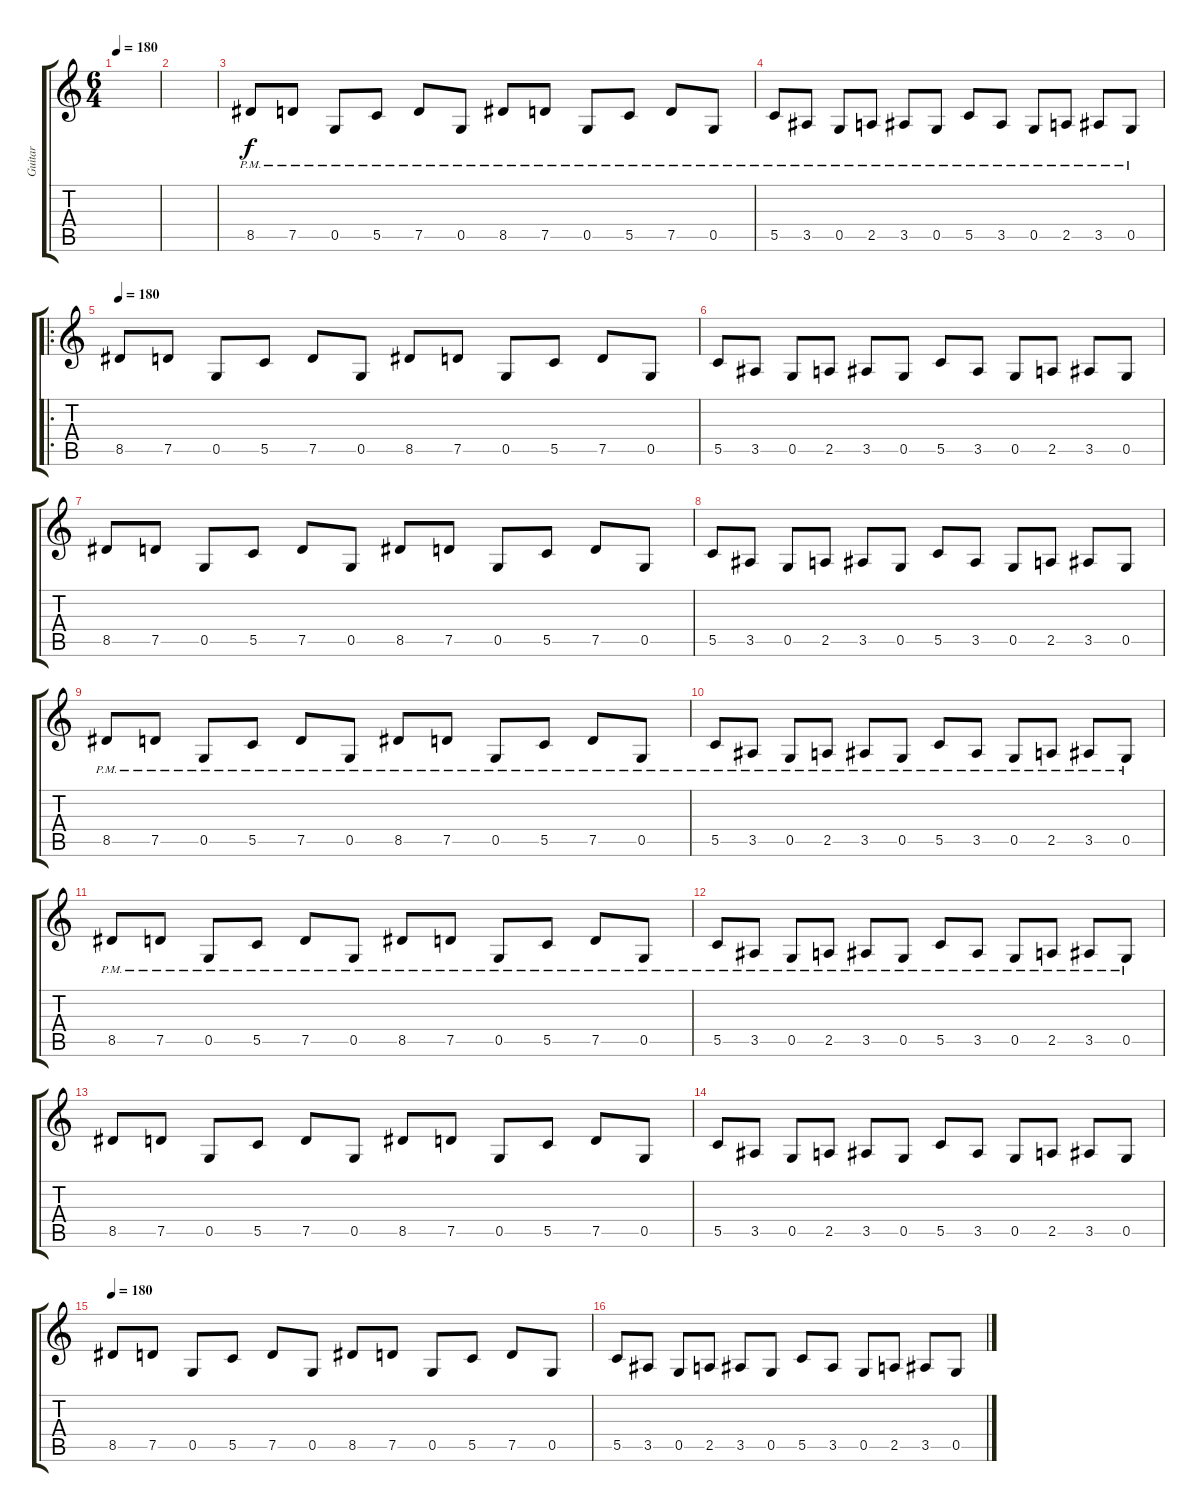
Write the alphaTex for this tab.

\track ("Guitar" "Guitar") {instrument distortionguitar}
\staff {score tabs}
\tuning (D4 A3 F3 C3 G2 D2) {hide}
\ts (6 4)
\tempo 180
\clef g2
\ks c
|
|
8.5{pm}.8 7.5{pm}.8 0.5{pm}.8 5.5{pm}.8 7.5{pm}.8 0.5{pm}.8 8.5{pm}.8 7.5{pm}.8 0.5{pm}.8 5.5{pm}.8 7.5{pm}.8 0.5{pm}.8 |
5.5{pm}.8 3.5{pm}.8 0.5{pm}.8 2.5{pm}.8 3.5{pm}.8 0.5{pm}.8 5.5{pm}.8 3.5{pm}.8 0.5{pm}.8 2.5{pm}.8 3.5{pm}.8 0.5{pm}.8 |
\ro
\tempo 180
8.5.8 7.5.8 0.5.8 5.5.8 7.5.8 0.5.8 8.5.8 7.5.8 0.5.8 5.5.8 7.5.8 0.5.8 |
5.5.8 3.5.8 0.5.8 2.5.8 3.5.8 0.5.8 5.5.8 3.5.8 0.5.8 2.5.8 3.5.8 0.5.8 |
8.5.8 7.5.8 0.5.8 5.5.8 7.5.8 0.5.8 8.5.8 7.5.8 0.5.8 5.5.8 7.5.8 0.5.8 |
5.5.8 3.5.8 0.5.8 2.5.8 3.5.8 0.5.8 5.5.8 3.5.8 0.5.8 2.5.8 3.5.8 0.5.8 |
8.5{pm}.8 7.5{pm}.8 0.5{pm}.8 5.5{pm}.8 7.5{pm}.8 0.5{pm}.8 8.5{pm}.8 7.5{pm}.8 0.5{pm}.8 5.5{pm}.8 7.5{pm}.8 0.5{pm}.8 |
5.5{pm}.8 3.5{pm}.8 0.5{pm}.8 2.5{pm}.8 3.5{pm}.8 0.5{pm}.8 5.5{pm}.8 3.5{pm}.8 0.5{pm}.8 2.5{pm}.8 3.5{pm}.8 0.5{pm}.8 |
8.5{pm}.8 7.5{pm}.8 0.5{pm}.8 5.5{pm}.8 7.5{pm}.8 0.5{pm}.8 8.5{pm}.8 7.5{pm}.8 0.5{pm}.8 5.5{pm}.8 7.5{pm}.8 0.5{pm}.8 |
5.5{pm}.8 3.5{pm}.8 0.5{pm}.8 2.5{pm}.8 3.5{pm}.8 0.5{pm}.8 5.5{pm}.8 3.5{pm}.8 0.5{pm}.8 2.5{pm}.8 3.5{pm}.8 0.5{pm}.8 |
8.5.8 7.5.8 0.5.8 5.5.8 7.5.8 0.5.8 8.5.8 7.5.8 0.5.8 5.5.8 7.5.8 0.5.8 |
5.5.8 3.5.8 0.5.8 2.5.8 3.5.8 0.5.8 5.5.8 3.5.8 0.5.8 2.5.8 3.5.8 0.5.8 |
\tempo 180
8.5.8 7.5.8 0.5.8 5.5.8 7.5.8 0.5.8 8.5.8 7.5.8 0.5.8 5.5.8 7.5.8 0.5.8 |
5.5.8 3.5.8 0.5.8 2.5.8 3.5.8 0.5.8 5.5.8 3.5.8 0.5.8 2.5.8 3.5.8 0.5.8
